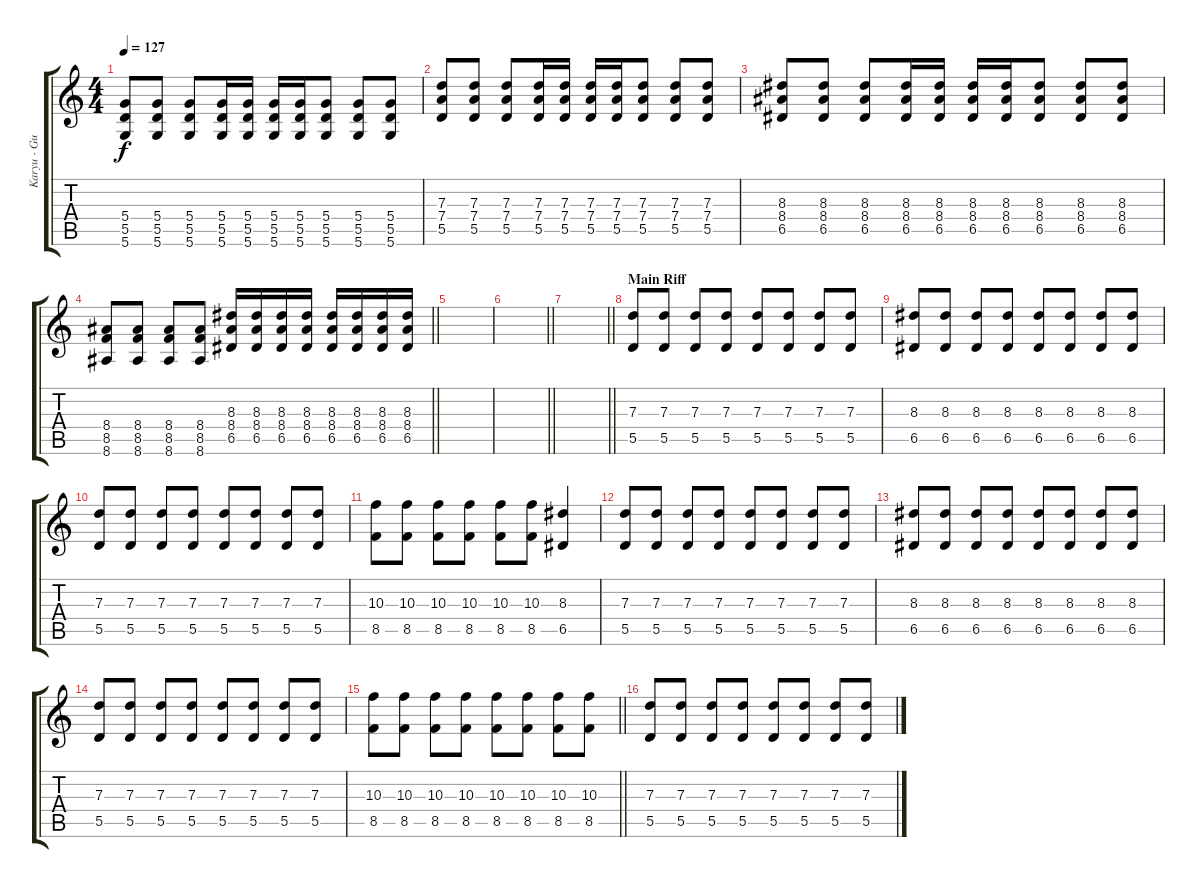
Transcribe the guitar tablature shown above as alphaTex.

\track ("Karyu - Guitar 2" "Karyu - Gu") {instrument distortionguitar}
\staff {score tabs}
\tuning (E4 B3 G3 D3 A2 D2) {hide}
\ts (4 4)
\tempo 127
\clef g2
\ks c
(5.4 5.5 5.6).8{dy f} (5.4 5.5 5.6).8 (5.4 5.5 5.6).8 (5.4 5.5 5.6).16 (5.4 5.5 5.6).16 (5.4 5.5 5.6).16 (5.4 5.5 5.6).16 (5.4 5.5 5.6).8 (5.4 5.5 5.6).8 (5.4 5.5 5.6).8 |
(7.3 7.4 5.5).8 (7.3 7.4 5.5).8 (7.3 7.4 5.5).8 (7.3 7.4 5.5).16 (7.3 7.4 5.5).16 (7.3 7.4 5.5).16 (7.3 7.4 5.5).16 (7.3 7.4 5.5).8 (7.3 7.4 5.5).8 (7.3 7.4 5.5).8 |
(8.3 8.4 6.5).8 (8.3 8.4 6.5).8 (8.3 8.4 6.5).8 (8.3 8.4 6.5).16 (8.3 8.4 6.5).16 (8.3 8.4 6.5).16 (8.3 8.4 6.5).16 (8.3 8.4 6.5).8 (8.3 8.4 6.5).8 (8.3 8.4 6.5).8 |
\barLineRight lightlight
(8.4 8.5 8.6).8 (8.4 8.5 8.6).8 (8.4 8.5 8.6).8 (8.4 8.5 8.6).8 (8.3 8.4 6.5).16 (8.3 8.4 6.5).16 (8.3 8.4 6.5).16 (8.3 8.4 6.5).16 (8.3 8.4 6.5).16 (8.3 8.4 6.5).16 (8.3 8.4 6.5).16 (8.3 8.4 6.5).16 |
|
\barLineRight lightlight
|
\barLineRight lightlight
|
\section ("" "Main Riff")
(7.3 5.5).8 (7.3 5.5).8 (7.3 5.5).8 (7.3 5.5).8 (7.3 5.5).8 (7.3 5.5).8 (7.3 5.5).8 (7.3 5.5).8 |
(8.3 6.5).8 (8.3 6.5).8 (8.3 6.5).8 (8.3 6.5).8 (8.3 6.5).8 (8.3 6.5).8 (8.3 6.5).8 (8.3 6.5).8 |
(7.3 5.5).8 (7.3 5.5).8 (7.3 5.5).8 (7.3 5.5).8 (7.3 5.5).8 (7.3 5.5).8 (7.3 5.5).8 (7.3 5.5).8 |
(10.3 8.5).8 (10.3 8.5).8 (10.3 8.5).8 (10.3 8.5).8 (10.3 8.5).8 (10.3 8.5).8 (8.3 6.5).4 |
(7.3 5.5).8 (7.3 5.5).8 (7.3 5.5).8 (7.3 5.5).8 (7.3 5.5).8 (7.3 5.5).8 (7.3 5.5).8 (7.3 5.5).8 |
(8.3 6.5).8 (8.3 6.5).8 (8.3 6.5).8 (8.3 6.5).8 (8.3 6.5).8 (8.3 6.5).8 (8.3 6.5).8 (8.3 6.5).8 |
(7.3 5.5).8 (7.3 5.5).8 (7.3 5.5).8 (7.3 5.5).8 (7.3 5.5).8 (7.3 5.5).8 (7.3 5.5).8 (7.3 5.5).8 |
\barLineRight lightlight
(10.3 8.5).8 (10.3 8.5).8 (10.3 8.5).8 (10.3 8.5).8 (10.3 8.5).8 (10.3 8.5).8 (10.3 8.5).8 (10.3 8.5).8 |
\section ("" "")
(7.3 5.5).8 (7.3 5.5).8 (7.3 5.5).8 (7.3 5.5).8 (7.3 5.5).8 (7.3 5.5).8 (7.3 5.5).8 (7.3 5.5).8
